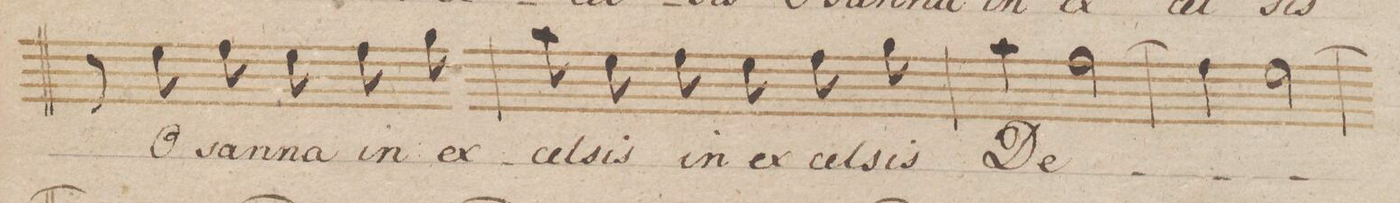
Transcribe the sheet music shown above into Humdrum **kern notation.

**kern	**text
*I"Canto	*
*clefC1	*
*k[b-]	*
*M3/4	*
8r	.
8cc\	O-
8dd\	-san-
8cc\	-na
8dd\	in
8ee\	ex-
=84	=84
8ff\	-cel-
8cc\	-sis
8dd\	in
8cc\	ex-
8dd\	-cel-
8ee\	-sis
=85	=85
4ff\	De-
[2dd\	.
=86	=86
4dd\]	.
[2cc\	.
=87	=87
*-	*-
